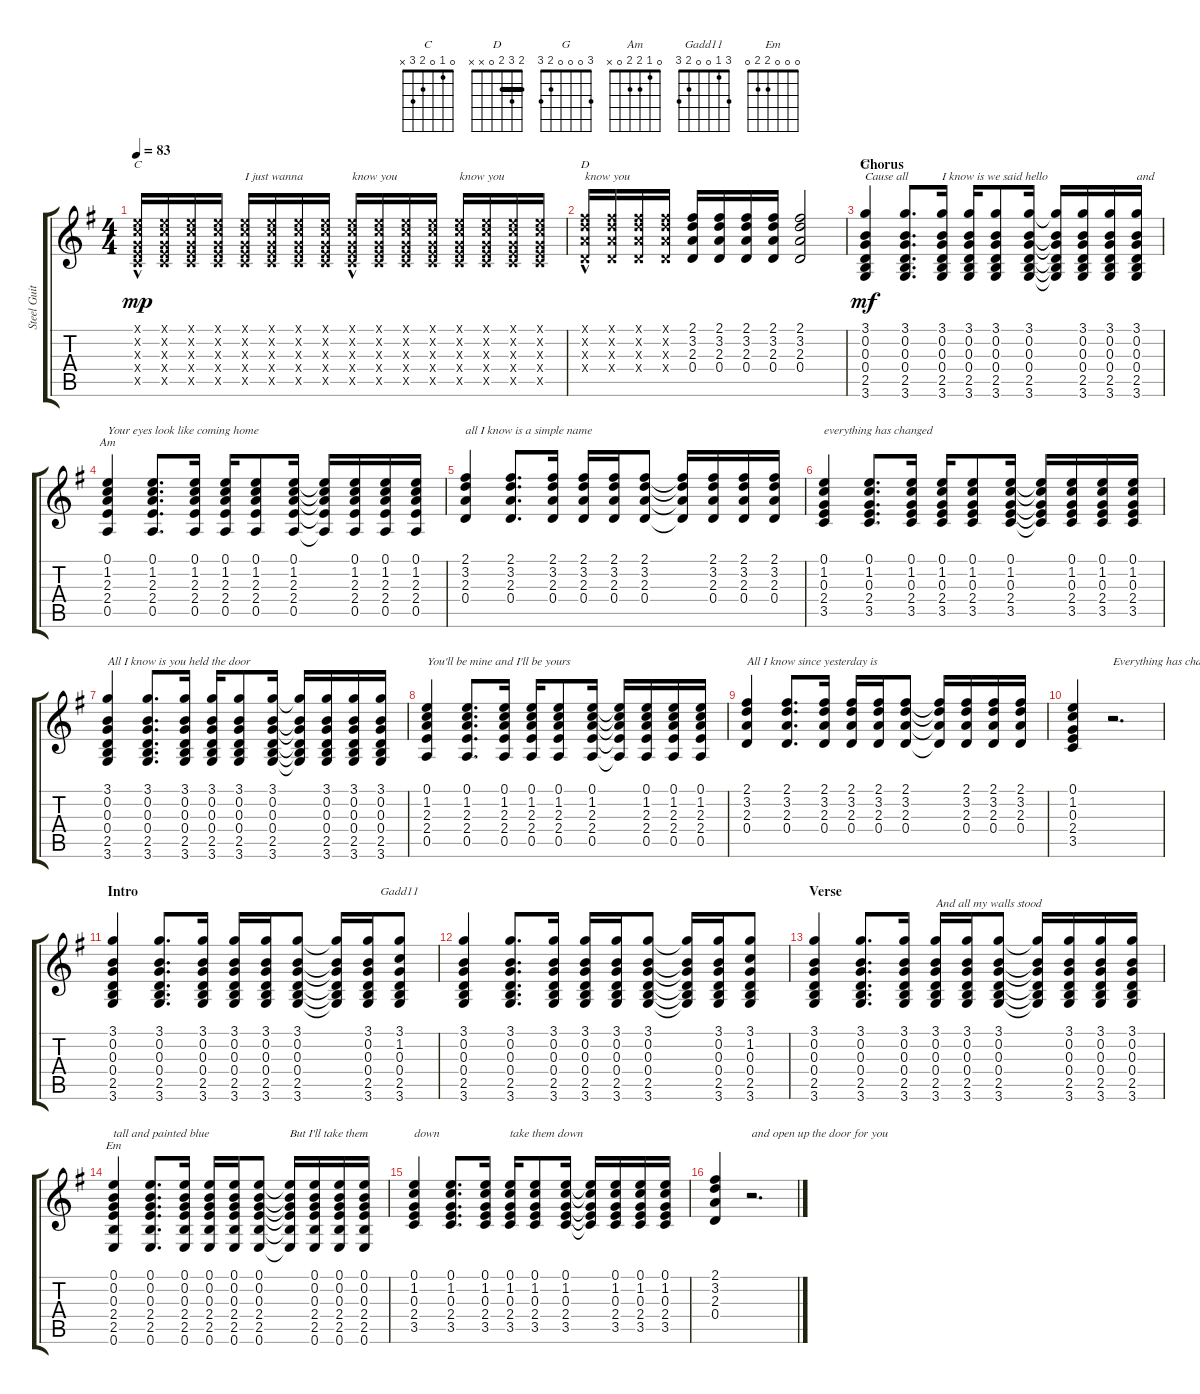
\track ("Steel Guitar" "Steel Guit") {instrument acousticguitarsteel}
\staff {score tabs}
\tuning (E4 B3 G3 D3 A2 E2) {hide}
\chord ("C" 0 1 0 2 3 x)
\chord ("D" 2 3 2 0 x x) {barre 2}
\chord ("G" 3 0 0 0 2 3)
\chord ("Am" 0 1 2 2 0 x)
\chord ("Gadd11" 3 1 0 0 2 3)
\chord ("Em" 0 0 0 2 2 0)
\ts (4 4)
\tempo 83
\clef g2
\ks g
(0.1{hac x} 1.2{hac x} 0.3{hac x} 2.4{hac x} 3.5{hac x}).16{ch "C" dy mp} (0.1{x} 1.2{x} 0.3{x} 2.4{x} 3.5{x}).16 (0.1{x} 1.2{x} 0.3{x} 2.4{x} 3.5{x}).16 (0.1{x} 1.2{x} 0.3{x} 2.4{x} 3.5{x}).16 (0.1{x} 1.2{x} 0.3{x} 2.4{x} 3.5{x}).16{txt "I just wanna "} (0.1{x} 1.2{x} 0.3{x} 2.4{x} 3.5{x}).16 (0.1{x} 1.2{x} 0.3{x} 2.4{x} 3.5{x}).16 (0.1{x} 1.2{x} 0.3{x} 2.4{x} 3.5{x}).16 (0.1{hac x} 1.2{hac x} 0.3{hac x} 2.4{hac x} 3.5{hac x}).16{txt "know you "} (0.1{x} 1.2{x} 0.3{x} 2.4{x} 3.5{x}).16 (0.1{x} 1.2{x} 0.3{x} 2.4{x} 3.5{x}).16 (0.1{x} 1.2{x} 0.3{x} 2.4{x} 3.5{x}).16 (0.1{x} 1.2{x} 0.3{x} 2.4{x} 3.5{x}).16{txt "know you "} (0.1{x} 1.2{x} 0.3{x} 2.4{x} 3.5{x}).16 (0.1{x} 1.2{x} 0.3{x} 2.4{x} 3.5{x}).16 (0.1{x} 1.2{x} 0.3{x} 2.4{x} 3.5{x}).16 |
(2.1{hac x} 3.2{hac x} 2.3{hac x} 0.4{hac x}).16{ch "D" txt "know you"} (2.1{x} 3.2{x} 2.3{x} 0.4{x}).16 (2.1{x} 3.2{x} 2.3{x} 0.4{x}).16 (2.1{x} 3.2{x} 2.3{x} 0.4{x}).16 (2.1 3.2 2.3 0.4).16 (2.1 3.2 2.3 0.4).16 (2.1 3.2 2.3 0.4).16 (2.1 3.2 2.3 0.4).16 (2.1 3.2 2.3 0.4).2 |
\section ("" "Chorus")
(3.1 0.2 0.3 0.4 2.5 3.6).4{ch "G" txt "Cause all" dy mf} (3.1 0.2 0.3 0.4 2.5 3.6).8{d} (3.1 0.2 0.3 0.4 2.5 3.6).16{txt "I know is we said hello"} (3.1 0.2 0.3 0.4 2.5 3.6).16 (3.1 0.2 0.3 0.4 2.5 3.6).8 (3.1 0.2 0.3 0.4 2.5 3.6).16 (3.1{t} 0.2{t} 0.3{t} 0.4{t} 2.5{t} 3.6{t}).16 (3.1 0.2 0.3 0.4 2.5 3.6).16 (3.1 0.2 0.3 0.4 2.5 3.6).16 (3.1 0.2 0.3 0.4 2.5 3.6).16{txt "and"} |
(0.1 1.2 2.3 2.4 0.5).4{ch "Am" txt "Your eyes look like coming home"} (0.1 1.2 2.3 2.4 0.5).8{d} (0.1 1.2 2.3 2.4 0.5).16 (0.1 1.2 2.3 2.4 0.5).16 (0.1 1.2 2.3 2.4 0.5).8 (0.1 1.2 2.3 2.4 0.5).16 (0.1{t} 1.2{t} 2.3{t} 2.4{t} 0.5{t}).16 (0.1 1.2 2.3 2.4 0.5).16 (0.1 1.2 2.3 2.4 0.5).16 (0.1 1.2 2.3 2.4 0.5).16 |
(2.1 3.2 2.3 0.4).4{txt "all I know is a simple name"} (2.1 3.2 2.3 0.4).8{d} (2.1 3.2 2.3 0.4).16 (2.1 3.2 2.3 0.4).16 (2.1 3.2 2.3 0.4).16 (2.1 3.2 2.3 0.4).8 (2.1{t} 3.2{t} 2.3{t} 0.4{t}).16 (2.1 3.2 2.3 0.4).16 (2.1 3.2 2.3 0.4).16 (2.1 3.2 2.3 0.4).16 |
(0.1 1.2 0.3 2.4 3.5).4{txt "everything has changed"} (0.1 1.2 0.3 2.4 3.5).8{d} (0.1 1.2 0.3 2.4 3.5).16 (0.1 1.2 0.3 2.4 3.5).16 (0.1 1.2 0.3 2.4 3.5).8 (0.1 1.2 0.3 2.4 3.5).16 (0.1{t} 1.2{t} 0.3{t} 2.4{t} 3.5{t}).16 (0.1 1.2 0.3 2.4 3.5).16 (0.1 1.2 0.3 2.4 3.5).16 (0.1 1.2 0.3 2.4 3.5).16 |
(3.1 0.2 0.3 0.4 2.5 3.6).4{txt "All I know is you held the door"} (3.1 0.2 0.3 0.4 2.5 3.6).8{d} (3.1 0.2 0.3 0.4 2.5 3.6).16 (3.1 0.2 0.3 0.4 2.5 3.6).16 (3.1 0.2 0.3 0.4 2.5 3.6).8 (3.1 0.2 0.3 0.4 2.5 3.6).16 (3.1{t} 0.2{t} 0.3{t} 0.4{t} 2.5{t} 3.6{t}).16 (3.1 0.2 0.3 0.4 2.5 3.6).16 (3.1 0.2 0.3 0.4 2.5 3.6).16 (3.1 0.2 0.3 0.4 2.5 3.6).16 |
(0.1 1.2 2.3 2.4 0.5).4{txt "You'll be mine and I'll be yours"} (0.1 1.2 2.3 2.4 0.5).8{d} (0.1 1.2 2.3 2.4 0.5).16 (0.1 1.2 2.3 2.4 0.5).16 (0.1 1.2 2.3 2.4 0.5).8 (0.1 1.2 2.3 2.4 0.5).16 (0.1{t} 1.2{t} 2.3{t} 2.4{t} 0.5{t}).16 (0.1 1.2 2.3 2.4 0.5).16 (0.1 1.2 2.3 2.4 0.5).16 (0.1 1.2 2.3 2.4 0.5).16 |
(2.1 3.2 2.3 0.4).4{txt "All I know since yesterday is"} (2.1 3.2 2.3 0.4).8{d} (2.1 3.2 2.3 0.4).16 (2.1 3.2 2.3 0.4).16 (2.1 3.2 2.3 0.4).16 (2.1 3.2 2.3 0.4).8 (2.1{t} 3.2{t} 2.3{t} 0.4{t}).16 (2.1 3.2 2.3 0.4).16 (2.1 3.2 2.3 0.4).16 (2.1 3.2 2.3 0.4).16 |
(0.1 1.2 0.3 2.4 3.5).4 r.2{d txt "Everything has changed"} |
\section ("" "Intro")
(3.1 0.2 0.3 0.4 2.5 3.6).4 (3.1 0.2 0.3 0.4 2.5 3.6).8{d} (3.1 0.2 0.3 0.4 2.5 3.6).16 (3.1 0.2 0.3 0.4 2.5 3.6).16 (3.1 0.2 0.3 0.4 2.5 3.6).16 (3.1 0.2 0.3 0.4 2.5 3.6).8 (3.1{t} 0.2{t} 0.3{t} 0.4{t} 2.5{t} 3.6{t}).16 (3.1 0.2 0.3 0.4 2.5 3.6).16 (3.1 1.2 0.3 0.4 2.5 3.6).8{ch "Gadd11"} |
(3.1 0.2 0.3 0.4 2.5 3.6).4 (3.1 0.2 0.3 0.4 2.5 3.6).8{d} (3.1 0.2 0.3 0.4 2.5 3.6).16 (3.1 0.2 0.3 0.4 2.5 3.6).16 (3.1 0.2 0.3 0.4 2.5 3.6).16 (3.1 0.2 0.3 0.4 2.5 3.6).8 (3.1{t} 0.2{t} 0.3{t} 0.4{t} 2.5{t} 3.6{t}).16 (3.1 0.2 0.3 0.4 2.5 3.6).16 (3.1 1.2 0.3 0.4 2.5 3.6).8 |
\section ("" "Verse")
(3.1 0.2 0.3 0.4 2.5 3.6).4 (3.1 0.2 0.3 0.4 2.5 3.6).8{d} (3.1 0.2 0.3 0.4 2.5 3.6).16 (3.1 0.2 0.3 0.4 2.5 3.6).16{txt "And all my walls stood "} (3.1 0.2 0.3 0.4 2.5 3.6).16 (3.1 0.2 0.3 0.4 2.5 3.6).8 (3.1{t} 0.2{t} 0.3{t} 0.4{t} 2.5{t} 3.6{t}).16 (3.1 0.2 0.3 0.4 2.5 3.6).16 (3.1 0.2 0.3 0.4 2.5 3.6).16 (3.1 0.2 0.3 0.4 2.5 3.6).16 |
(0.1 0.2 0.3 2.4 2.5 0.6).4{ch "Em" txt "tall and painted blue"} (0.1 0.2 0.3 2.4 2.5 0.6).8{d} (0.1 0.2 0.3 2.4 2.5 0.6).16 (0.1 0.2 0.3 2.4 2.5 0.6).16 (0.1 0.2 0.3 2.4 2.5 0.6).16 (0.1 0.2 0.3 2.4 2.5 0.6).8 (0.1{t} 0.2{t} 0.3{t} 2.4{t} 2.5{t} 0.6{t}).16{txt "But I'll take them"} (0.1 0.2 0.3 2.4 2.5 0.6).16 (0.1 0.2 0.3 2.4 2.5 0.6).16 (0.1 0.2 0.3 2.4 2.5 0.6).16 |
(0.1 1.2 0.3 2.4 3.5).4{txt "down"} (0.1 1.2 0.3 2.4 3.5).8{d} (0.1 1.2 0.3 2.4 3.5).16 (0.1 1.2 0.3 2.4 3.5).16{txt "take them down"} (0.1 1.2 0.3 2.4 3.5).8 (0.1 1.2 0.3 2.4 3.5).16 (0.1{t} 1.2{t} 0.3{t} 2.4{t} 3.5{t}).16 (0.1 1.2 0.3 2.4 3.5).16 (0.1 1.2 0.3 2.4 3.5).16 (0.1 1.2 0.3 2.4 3.5).16 |
(2.1 3.2 2.3 0.4).4 r.2{d txt "and open up the door for you"}
